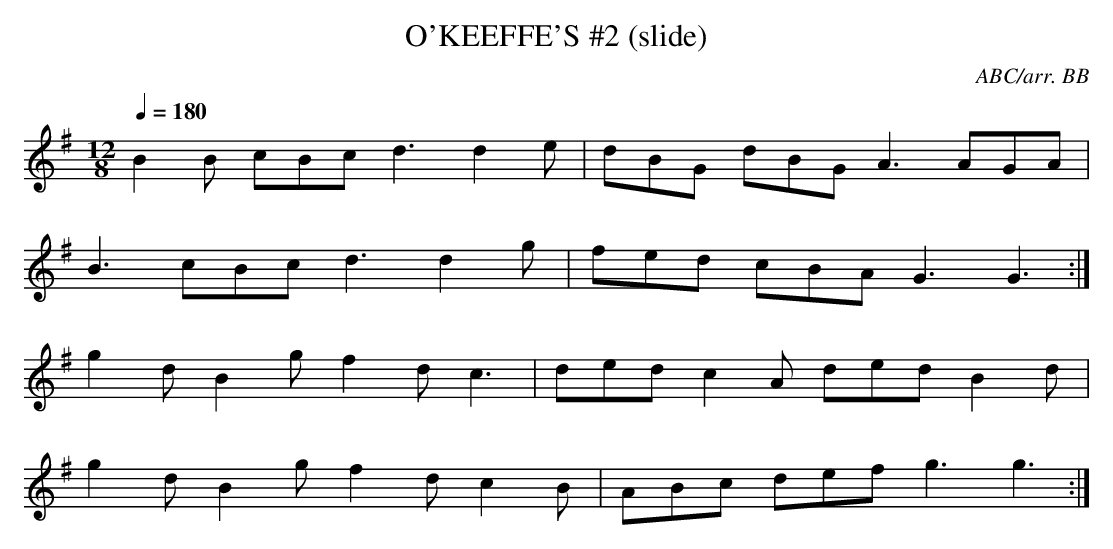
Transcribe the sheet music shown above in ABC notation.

X:1
T:O'KEEFFE'S #2 (slide)
C:ABC/arr. BB
M:12/8
Q:1/4=180
L:1/8
K:G
B2B cBc d3 d2e|dBG dBG A3 AGA|
B3 cBc d3 d2g|fed cBA G3 G3 :|
g2d B2g f2d c3|ded c2A ded B2d|
g2d B2g f2d c2B|ABc def g3 g3 :|
